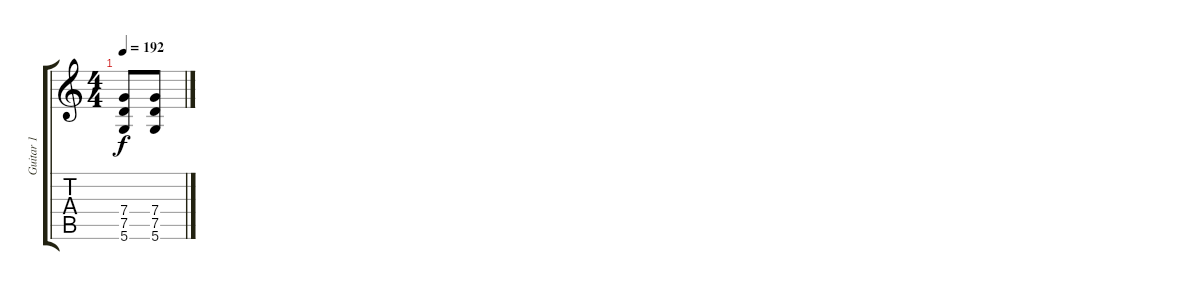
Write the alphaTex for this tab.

\track ("Guitar 1" "Guitar 1") {instrument distortionguitar}
\staff {score tabs}
\tuning (D4 A3 F3 C3 G2 D2) {hide}
\ts (4 4)
\tempo 192
\clef g2
\ks c
(7.4 7.5 5.6).8{dy f} (7.4 7.5 5.6).8
